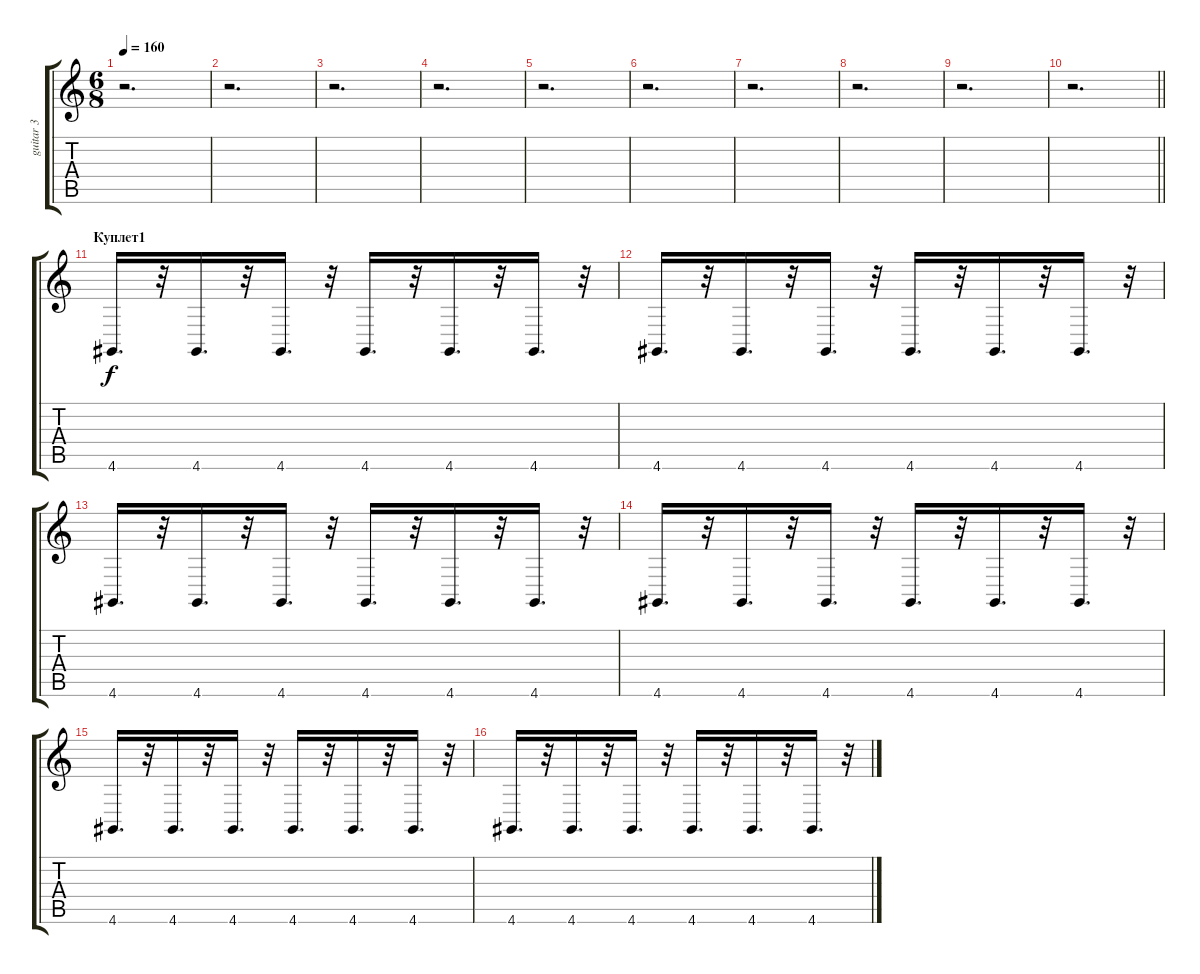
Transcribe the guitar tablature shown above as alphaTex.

\track ("guitar 3" "guitar 3") {instrument lead5charang}
\staff {score tabs}
\tuning (E4 B3 G3 D3 A2 E2) {hide}
\ts (6 8)
\tempo 160
\clef g2
\ks c
r.2{d dy f} |
r.2{d} |
r.2{d} |
r.2{d} |
r.2{d} |
r.2{d} |
r.2{d} |
r.2{d} |
r.2{d} |
\barLineRight lightlight
r.2{d} |
\section ("" "Куплет1")
4.6.16{d} r.32 4.6.16{d} r.32 4.6.16{d} r.32 4.6.16{d} r.32 4.6.16{d} r.32 4.6.16{d} r.32 |
4.6.16{d} r.32 4.6.16{d} r.32 4.6.16{d} r.32 4.6.16{d} r.32 4.6.16{d} r.32 4.6.16{d} r.32 |
4.6.16{d} r.32 4.6.16{d} r.32 4.6.16{d} r.32 4.6.16{d} r.32 4.6.16{d} r.32 4.6.16{d} r.32 |
4.6.16{d} r.32 4.6.16{d} r.32 4.6.16{d} r.32 4.6.16{d} r.32 4.6.16{d} r.32 4.6.16{d} r.32 |
4.6.16{d} r.32 4.6.16{d} r.32 4.6.16{d} r.32 4.6.16{d} r.32 4.6.16{d} r.32 4.6.16{d} r.32 |
4.6.16{d} r.32 4.6.16{d} r.32 4.6.16{d} r.32 4.6.16{d} r.32 4.6.16{d} r.32 4.6.16{d} r.32
